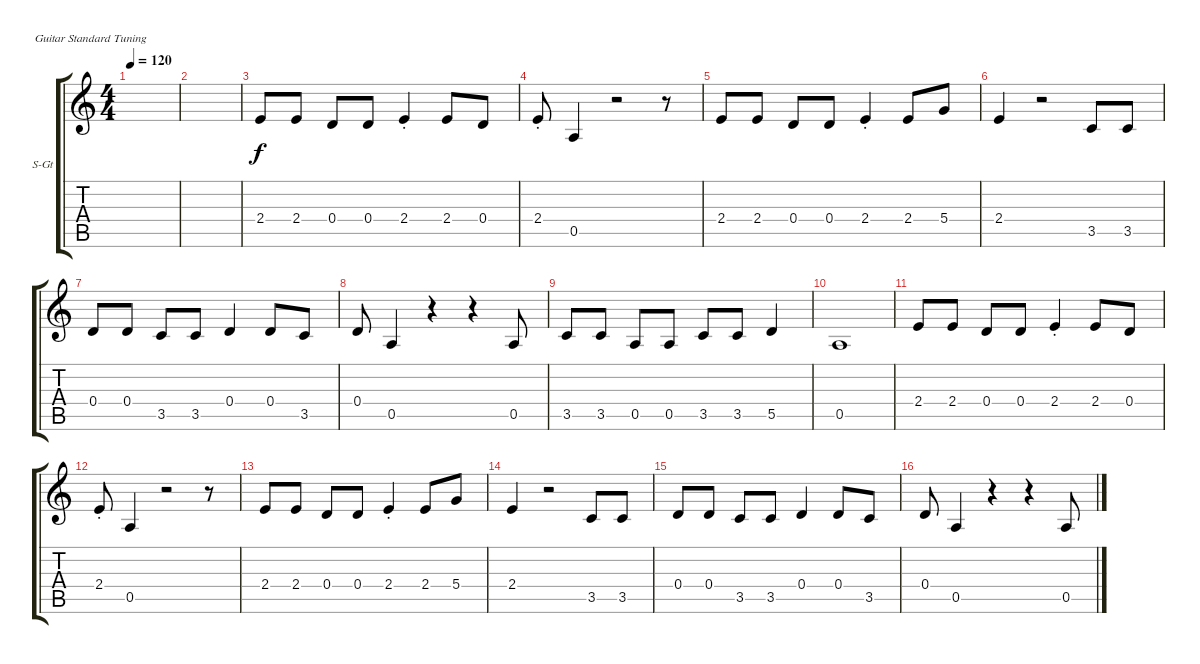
\defaultSystemsLayout 4
\bracketExtendMode groupsimilarinstruments
\firstSystemTrackNameOrientation horizontal
\otherSystemsTrackNameOrientation horizontal
\track ("В. Бутусов (Вокал)" "S-Gt") {instrument acousticguitarsteel}
\staff {score tabs}
\tuning (E4 B3 G3 D3 A2 E2)
\ts (4 4)
\tempo 120
\clef g2
\ks c
|
|
2.4.8 2.4.8 0.4.8 0.4.8 2.4{st}.4 2.4.8 0.4.8 |
2.4{st}.8 0.5.4 r.2 r.8 |
2.4.8 2.4.8 0.4.8 0.4.8 2.4{st}.4 2.4.8 5.4.8 |
2.4.4 r.2 3.5.8 3.5.8 |
0.4.8 0.4.8 3.5.8 3.5.8 0.4.4 0.4.8 3.5.8 |
0.4.8 0.5.4 r.4 r.4 0.5.8 |
3.5.8 3.5.8 0.5.8 0.5.8 3.5.8 3.5.8 5.5.4 |
0.5.1 |
2.4.8 2.4.8 0.4.8 0.4.8 2.4{st}.4 2.4.8 0.4.8 |
2.4{st}.8 0.5.4 r.2 r.8 |
2.4.8 2.4.8 0.4.8 0.4.8 2.4{st}.4 2.4.8 5.4.8 |
2.4.4 r.2 3.5.8 3.5.8 |
0.4.8 0.4.8 3.5.8 3.5.8 0.4.4 0.4.8 3.5.8 |
0.4.8 0.5.4 r.4 r.4 0.5.8
